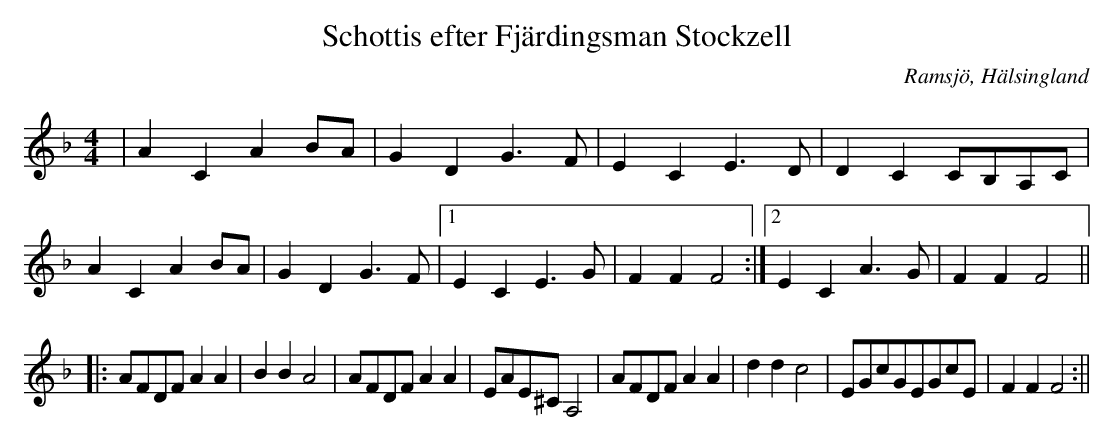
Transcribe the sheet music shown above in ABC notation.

X:1
T: Schottis efter Fjärdingsman Stockzell
O: Ramsjö, Hälsingland
M: 4/4
L: 1/8
K: F
|A2 C2 A2 BA|G2 D2 G2>F2|E2 C2 E2>D2|D2 C2 CB,A,C|
A2 C2 A2 BA|G2 D2 G2>F2|1 E2 C2 E2>G2|F2 F2 F4:|2 E2 C2 A2>G2|F2 F2 F4||
|:AFDF A2 A2| B2 B2 A4|AFDF A2 A2|EAE^CA,4|AFDF A2 A2| d2 d2 c4|EGcGEGcE|F2 F2 F4:||
